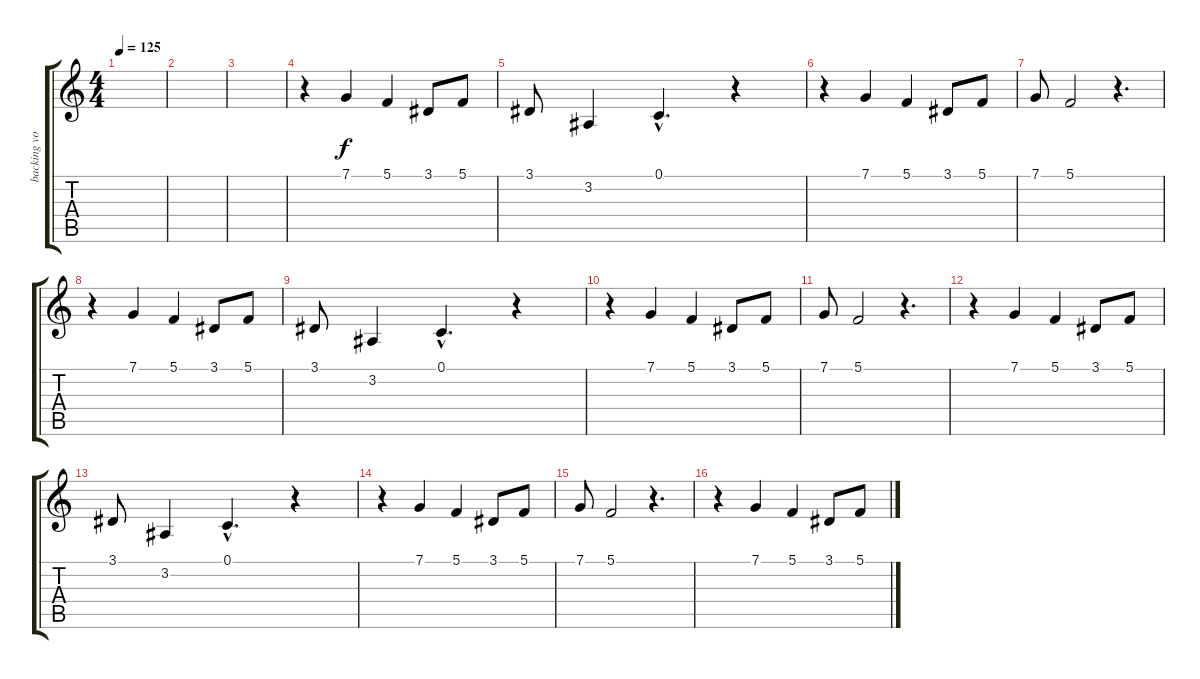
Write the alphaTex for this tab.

\track ("backing vocals" "backing vo") {instrument piccolo}
\staff {score tabs}
\tuning (C4 G3 Eb3 Bb2 F2 C2) {hide}
\ts (4 4)
\tempo 125
\clef g2
\ks c
|
|
|
r.4 7.1.4 5.1.4 3.1.8 5.1.8 |
3.1.8 3.2.4 0.1{hac}.4{d} r.4 |
r.4 7.1.4 5.1.4 3.1.8 5.1.8 |
7.1.8 5.1.2 r.4{d} |
\section ("" "")
r.4 7.1.4 5.1.4 3.1.8 5.1.8 |
3.1.8 3.2.4 0.1{hac}.4{d} r.4 |
r.4 7.1.4 5.1.4 3.1.8 5.1.8 |
7.1.8 5.1.2 r.4{d} |
r.4 7.1.4 5.1.4 3.1.8 5.1.8 |
3.1.8 3.2.4 0.1{hac}.4{d} r.4 |
r.4 7.1.4 5.1.4 3.1.8 5.1.8 |
7.1.8 5.1.2 r.4{d} |
\section ("" "")
r.4 7.1.4 5.1.4 3.1.8 5.1.8
